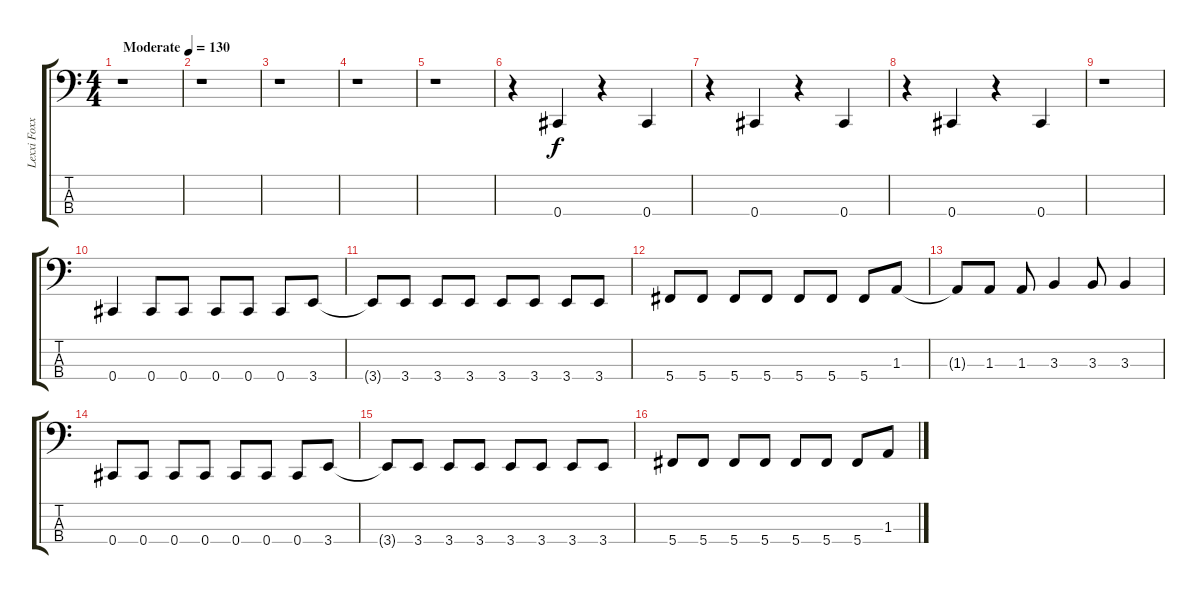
\track ("Lexxi Foxxx" "Lexxi Foxx") {instrument electricbasspick}
\staff {score tabs}
\tuning (Gb2 Db2 Ab1 Db1) {hide}
\ts (4 4)
\tempo (130 "Moderate")
\clef f4
\ks c
r.1{dy f instrument electricbasspick} |
r.1 |
r.1 |
r.1 |
r.1 |
r.4 0.4.4 r.4 0.4.4 |
r.4 0.4.4 r.4 0.4.4 |
r.4 0.4.4 r.4 0.4.4 |
r.1 |
0.4.4 0.4.8 0.4.8 0.4.8 0.4.8 0.4.8 3.4.8 |
3.4{t}.8 3.4.8 3.4.8 3.4.8 3.4.8 3.4.8 3.4.8 3.4.8 |
5.4.8 5.4.8 5.4.8 5.4.8 5.4.8 5.4.8 5.4.8 1.3.8 |
1.3{t}.8 1.3.8 1.3.8 3.3.4 3.3.8 3.3.4 |
0.4.8 0.4.8 0.4.8 0.4.8 0.4.8 0.4.8 0.4.8 3.4.8 |
3.4{t}.8 3.4.8 3.4.8 3.4.8 3.4.8 3.4.8 3.4.8 3.4.8 |
5.4.8 5.4.8 5.4.8 5.4.8 5.4.8 5.4.8 5.4.8 1.3.8
